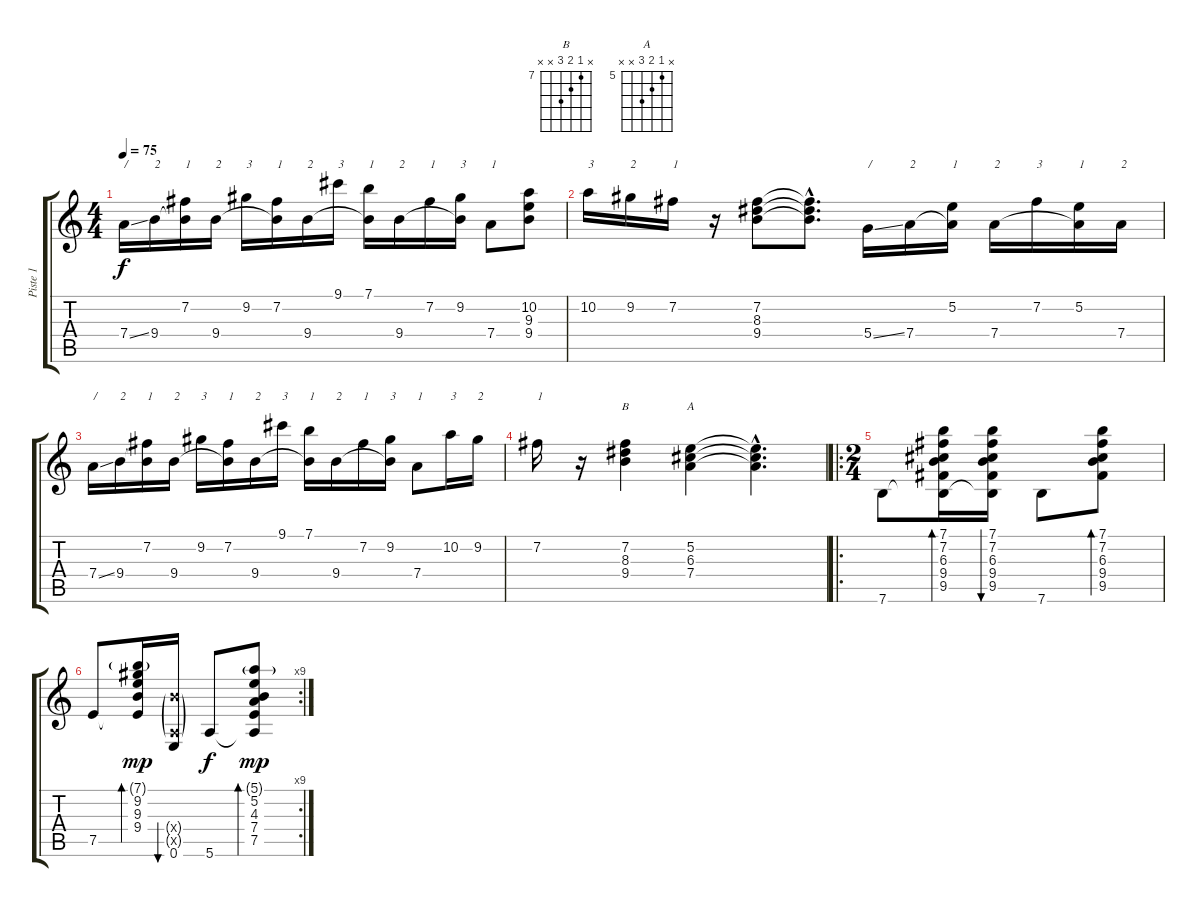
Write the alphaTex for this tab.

\track ("Piste 1" "Piste 1") {instrument acousticguitarnylon}
\staff {score tabs}
\tuning (E4 B3 G3 D3 A2 E2) {hide}
\chord ("B" x 7 8 9 x x) {firstfret 7}
\chord ("A" x 5 6 7 x x) {firstfret 5}
\ts (4 4)
\tempo 75
\clef g2
\ks c
7.4{ss}.16{txt "/" dy f instrument acousticguitarnylon} 9.4.16{txt "2"} (7.2 9.4{t}).16{txt "1"} 9.4.16{txt "2"} 9.2.16{txt "3"} (7.2 9.4{t}).16{txt "1"} 9.4.16{txt "2"} 9.1.16{txt "3"} (7.1 9.4{t}).16{txt "1"} 9.4.16{txt "2"} 7.2.16{txt "1"} (9.2 9.4{t}).16{txt "3"} 7.4.8{txt "1"} (10.2 9.3 9.4).8 |
10.2.16{txt "3"} 9.2.16{txt "2"} 7.2.16{txt "1"} r.16 (7.2 8.3 9.4).8 (7.2{hac t} 8.3{hac t} 9.4{hac t}).8{d} 5.4{ss}.16{txt "/"} 7.4.16{txt "2"} (5.2 7.4{t}).16{txt "1"} 7.4.16{txt "2"} 7.2.16{txt "3"} (5.2 7.4{t}).16{txt "1"} 7.4.16{txt "2"} |
7.4{ss}.16{txt "/"} 9.4.16{txt "2"} (7.2 9.4{t}).16{txt "1"} 9.4.16{txt "2"} 9.2.16{txt "3"} (7.2 9.4{t}).16{txt "1"} 9.4.16{txt "2"} 9.1.16{txt "3"} (7.1 9.4{t}).16{txt "1"} 9.4.16{txt "2"} 7.2.16{txt "1"} (9.2 9.4{t}).16{txt "3"} 7.4.8{txt "1"} 10.2.16{txt "3"} 9.2.16{txt "2"} |
7.2.16{txt "1"} r.16 (7.2 8.3 9.4).4{ch "B"} (5.2 6.3 7.4).4{ch "A"} (5.2{hac t} 6.3{hac t} 7.4{hac t}).4{d} |
\ro
\ts (2 4)
7.6.8 (7.1 7.2 6.3 9.4 9.5 7.6{t}).16{bd 30} (7.1 7.2 6.3 9.4 9.5 7.6{t}).16{bu 30} 7.6.8 (7.1 7.2 6.3 9.4 9.5).8{bd 30} |
\rc 9
7.5.8 (7.1{g} 9.2 9.3 9.4 7.5{t}).16{bd 30 dy mp} (9.4{g x} 0.5{g x} 0.6).16{bu 30} 5.6.8{dy f} (5.1{g} 5.2 4.3 7.4 7.5 5.6{t}).8{bd 30 dy mp}
